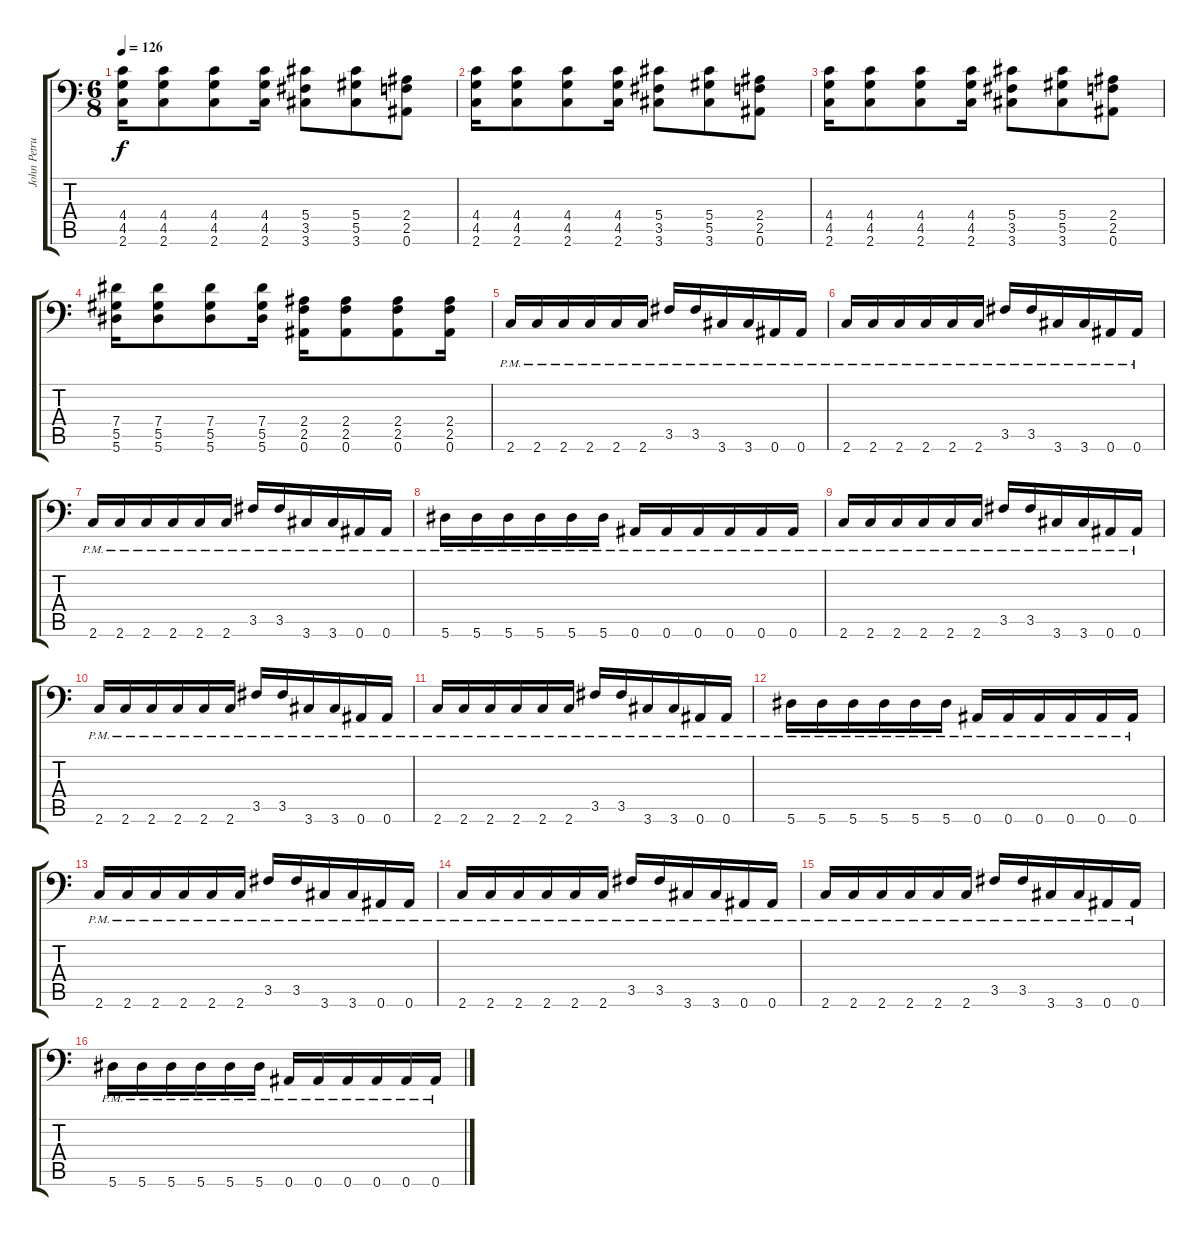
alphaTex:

\track ("John Petrucci" "John Petru") {instrument distortionguitar}
\staff {score tabs}
\tuning (Bb3 F3 Db3 Ab2 Eb2 Bb1) {hide}
\ts (6 8)
\tempo 126
\clef f4
\ks c
(4.4 4.5 2.6).16{dy f} (4.4 4.5 2.6).8 (4.4 4.5 2.6).8 (4.4 4.5 2.6).16 (5.4 3.5 3.6).8 (5.4 5.5 3.6).8 (2.4 2.5 0.6).8 |
(4.4 4.5 2.6).16 (4.4 4.5 2.6).8 (4.4 4.5 2.6).8 (4.4 4.5 2.6).16 (5.4 3.5 3.6).8 (5.4 5.5 3.6).8 (2.4 2.5 0.6).8 |
(4.4 4.5 2.6).16 (4.4 4.5 2.6).8 (4.4 4.5 2.6).8 (4.4 4.5 2.6).16 (5.4 3.5 3.6).8 (5.4 5.5 3.6).8 (2.4 2.5 0.6).8 |
(7.4 5.5 5.6).16 (7.4 5.5 5.6).8 (7.4 5.5 5.6).8 (7.4 5.5 5.6).16 (2.4 2.5 0.6).16 (2.4 2.5 0.6).8 (2.4 2.5 0.6).8 (2.4 2.5 0.6).16 |
2.6{pm}.16 2.6{pm}.16 2.6{pm}.16 2.6{pm}.16 2.6{pm}.16 2.6{pm}.16 3.5{pm}.16 3.5{pm}.16 3.6{pm}.16 3.6{pm}.16 0.6{pm}.16 0.6{pm}.16 |
2.6{pm}.16 2.6{pm}.16 2.6{pm}.16 2.6{pm}.16 2.6{pm}.16 2.6{pm}.16 3.5{pm}.16 3.5{pm}.16 3.6{pm}.16 3.6{pm}.16 0.6{pm}.16 0.6{pm}.16 |
2.6{pm}.16 2.6{pm}.16 2.6{pm}.16 2.6{pm}.16 2.6{pm}.16 2.6{pm}.16 3.5{pm}.16 3.5{pm}.16 3.6{pm}.16 3.6{pm}.16 0.6{pm}.16 0.6{pm}.16 |
5.6{pm}.16 5.6{pm}.16 5.6{pm}.16 5.6{pm}.16 5.6{pm}.16 5.6{pm}.16 0.6{pm}.16 0.6{pm}.16 0.6{pm}.16 0.6{pm}.16 0.6{pm}.16 0.6{pm}.16 |
2.6{pm}.16 2.6{pm}.16 2.6{pm}.16 2.6{pm}.16 2.6{pm}.16 2.6{pm}.16 3.5{pm}.16 3.5{pm}.16 3.6{pm}.16 3.6{pm}.16 0.6{pm}.16 0.6{pm}.16 |
2.6{pm}.16 2.6{pm}.16 2.6{pm}.16 2.6{pm}.16 2.6{pm}.16 2.6{pm}.16 3.5{pm}.16 3.5{pm}.16 3.6{pm}.16 3.6{pm}.16 0.6{pm}.16 0.6{pm}.16 |
2.6{pm}.16 2.6{pm}.16 2.6{pm}.16 2.6{pm}.16 2.6{pm}.16 2.6{pm}.16 3.5{pm}.16 3.5{pm}.16 3.6{pm}.16 3.6{pm}.16 0.6{pm}.16 0.6{pm}.16 |
5.6{pm}.16 5.6{pm}.16 5.6{pm}.16 5.6{pm}.16 5.6{pm}.16 5.6{pm}.16 0.6{pm}.16 0.6{pm}.16 0.6{pm}.16 0.6{pm}.16 0.6{pm}.16 0.6{pm}.16 |
2.6{pm}.16 2.6{pm}.16 2.6{pm}.16 2.6{pm}.16 2.6{pm}.16 2.6{pm}.16 3.5{pm}.16 3.5{pm}.16 3.6{pm}.16 3.6{pm}.16 0.6{pm}.16 0.6{pm}.16 |
2.6{pm}.16 2.6{pm}.16 2.6{pm}.16 2.6{pm}.16 2.6{pm}.16 2.6{pm}.16 3.5{pm}.16 3.5{pm}.16 3.6{pm}.16 3.6{pm}.16 0.6{pm}.16 0.6{pm}.16 |
2.6{pm}.16 2.6{pm}.16 2.6{pm}.16 2.6{pm}.16 2.6{pm}.16 2.6{pm}.16 3.5{pm}.16 3.5{pm}.16 3.6{pm}.16 3.6{pm}.16 0.6{pm}.16 0.6{pm}.16 |
5.6{pm}.16 5.6{pm}.16 5.6{pm}.16 5.6{pm}.16 5.6{pm}.16 5.6{pm}.16 0.6{pm}.16 0.6{pm}.16 0.6{pm}.16 0.6{pm}.16 0.6{pm}.16 0.6{pm}.16
